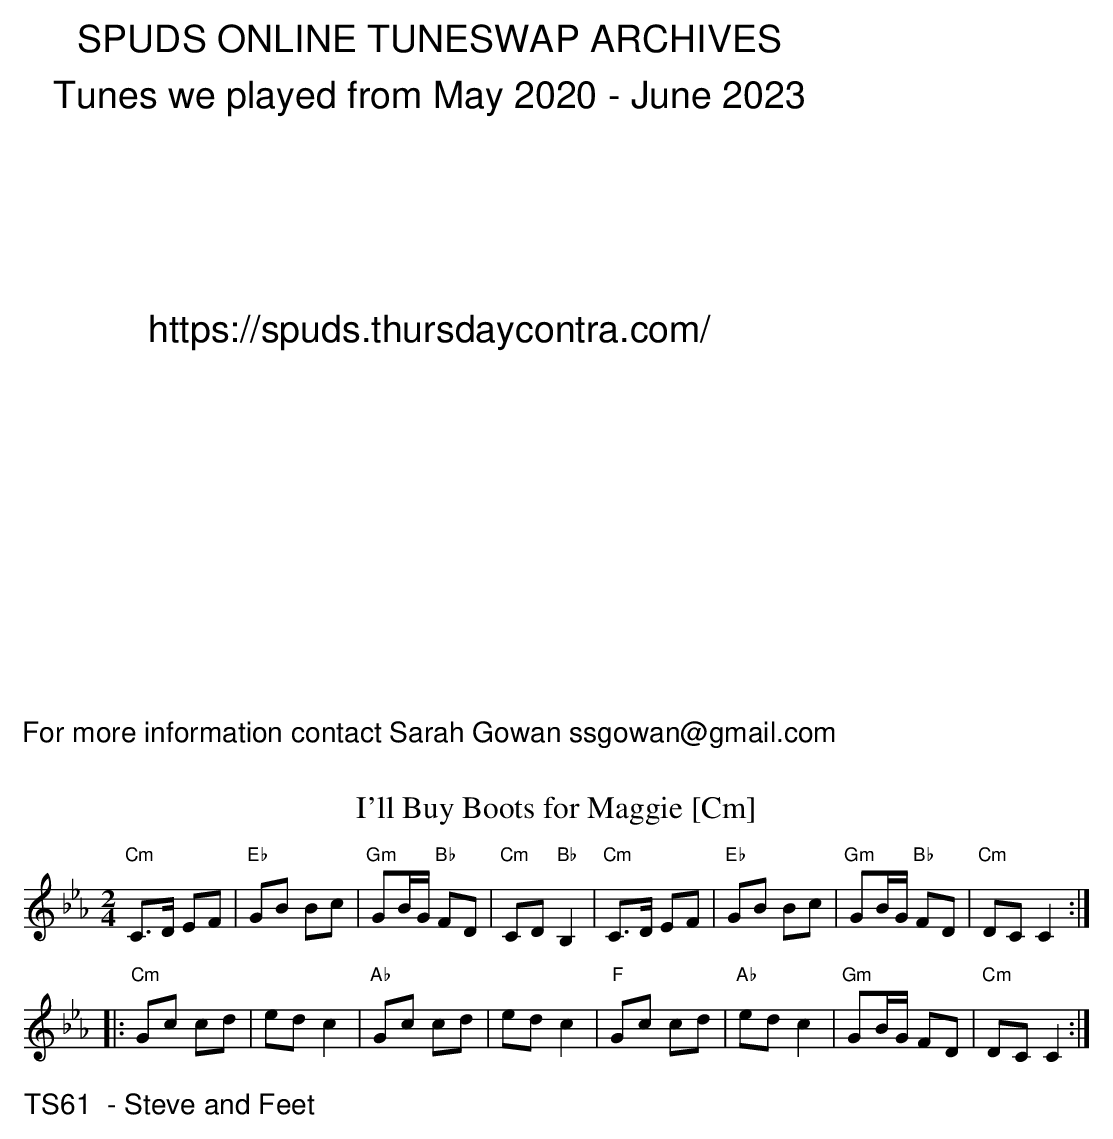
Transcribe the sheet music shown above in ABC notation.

X:1
T:I'll Buy Boots for Maggie [Cm]
M:2/4
L:1/8
K:Cm
"Cm"C>D EF|"Eb"GB Bc|"Gm"GB/2G/2 "Bb"FD|"Cm"CD "Bb"B,2|\
"Cm"C>D EF|"Eb"GB Bc|"Gm"GB/2G/2 "Bb"FD|"Cm"DC C2:|
|:"Cm"Gc cd|ed c2|"Ab"Gc cd|ed c2|\
"F"Gc cd|"Ab"ed c2|"Gm"GB/2G/2 FD|"Cm"DC C2:|
